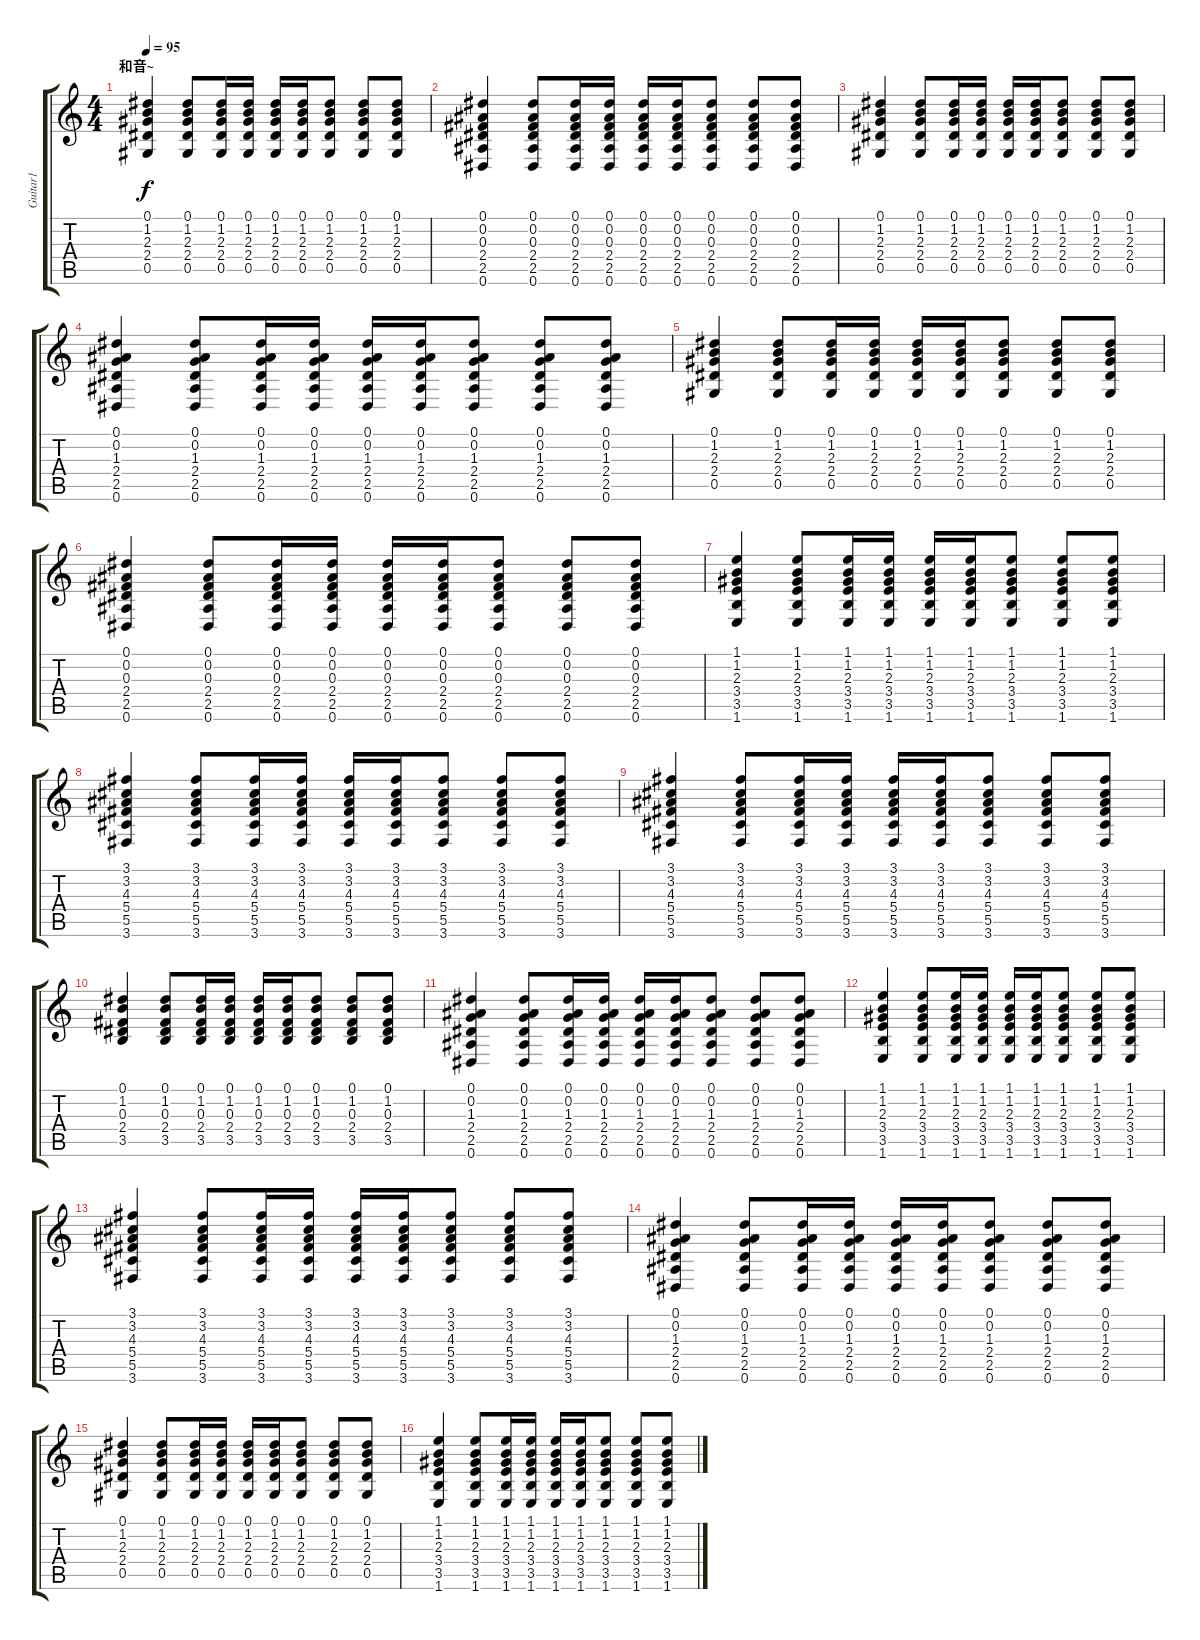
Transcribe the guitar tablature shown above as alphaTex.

\track ("Guitar1" "Guitar1") {instrument acousticguitarsteel}
\staff {score tabs}
\tuning (Eb4 Bb3 Gb3 Db3 Ab2 Eb2) {hide}
\ts (4 4)
\section ("" "和音~")
\tempo 95
\clef g2
\ks c
(0.1 1.2 2.3 2.4 0.5).4{dy f} (0.1 1.2 2.3 2.4 0.5).8 (0.1 1.2 2.3 2.4 0.5).16 (0.1 1.2 2.3 2.4 0.5).16 (0.1 1.2 2.3 2.4 0.5).16 (0.1 1.2 2.3 2.4 0.5).16 (0.1 1.2 2.3 2.4 0.5).8 (0.1 1.2 2.3 2.4 0.5).8 (0.1 1.2 2.3 2.4 0.5).8 |
(0.1 0.2 0.3 2.4 2.5 0.6).4 (0.1 0.2 0.3 2.4 2.5 0.6).8 (0.1 0.2 0.3 2.4 2.5 0.6).16 (0.1 0.2 0.3 2.4 2.5 0.6).16 (0.1 0.2 0.3 2.4 2.5 0.6).16 (0.1 0.2 0.3 2.4 2.5 0.6).16 (0.1 0.2 0.3 2.4 2.5 0.6).8 (0.1 0.2 0.3 2.4 2.5 0.6).8 (0.1 0.2 0.3 2.4 2.5 0.6).8 |
(0.1 1.2 2.3 2.4 0.5).4 (0.1 1.2 2.3 2.4 0.5).8 (0.1 1.2 2.3 2.4 0.5).16 (0.1 1.2 2.3 2.4 0.5).16 (0.1 1.2 2.3 2.4 0.5).16 (0.1 1.2 2.3 2.4 0.5).16 (0.1 1.2 2.3 2.4 0.5).8 (0.1 1.2 2.3 2.4 0.5).8 (0.1 1.2 2.3 2.4 0.5).8 |
(0.1 0.2 1.3 2.4 2.5 0.6).4 (0.1 0.2 1.3 2.4 2.5 0.6).8 (0.1 0.2 1.3 2.4 2.5 0.6).16 (0.1 0.2 1.3 2.4 2.5 0.6).16 (0.1 0.2 1.3 2.4 2.5 0.6).16 (0.1 0.2 1.3 2.4 2.5 0.6).16 (0.1 0.2 1.3 2.4 2.5 0.6).8 (0.1 0.2 1.3 2.4 2.5 0.6).8 (0.1 0.2 1.3 2.4 2.5 0.6).8 |
(0.1 1.2 2.3 2.4 0.5).4 (0.1 1.2 2.3 2.4 0.5).8 (0.1 1.2 2.3 2.4 0.5).16 (0.1 1.2 2.3 2.4 0.5).16 (0.1 1.2 2.3 2.4 0.5).16 (0.1 1.2 2.3 2.4 0.5).16 (0.1 1.2 2.3 2.4 0.5).8 (0.1 1.2 2.3 2.4 0.5).8 (0.1 1.2 2.3 2.4 0.5).8 |
(0.1 0.2 0.3 2.4 2.5 0.6).4 (0.1 0.2 0.3 2.4 2.5 0.6).8 (0.1 0.2 0.3 2.4 2.5 0.6).16 (0.1 0.2 0.3 2.4 2.5 0.6).16 (0.1 0.2 0.3 2.4 2.5 0.6).16 (0.1 0.2 0.3 2.4 2.5 0.6).16 (0.1 0.2 0.3 2.4 2.5 0.6).8 (0.1 0.2 0.3 2.4 2.5 0.6).8 (0.1 0.2 0.3 2.4 2.5 0.6).8 |
(1.1 1.2 2.3 3.4 3.5 1.6).4 (1.1 1.2 2.3 3.4 3.5 1.6).8 (1.1 1.2 2.3 3.4 3.5 1.6).16 (1.1 1.2 2.3 3.4 3.5 1.6).16 (1.1 1.2 2.3 3.4 3.5 1.6).16 (1.1 1.2 2.3 3.4 3.5 1.6).16 (1.1 1.2 2.3 3.4 3.5 1.6).8 (1.1 1.2 2.3 3.4 3.5 1.6).8 (1.1 1.2 2.3 3.4 3.5 1.6).8 |
(3.1 3.2 4.3 5.4 5.5 3.6).4 (3.1 3.2 4.3 5.4 5.5 3.6).8 (3.1 3.2 4.3 5.4 5.5 3.6).16 (3.1 3.2 4.3 5.4 5.5 3.6).16 (3.1 3.2 4.3 5.4 5.5 3.6).16 (3.1 3.2 4.3 5.4 5.5 3.6).16 (3.1 3.2 4.3 5.4 5.5 3.6).8 (3.1 3.2 4.3 5.4 5.5 3.6).8 (3.1 3.2 4.3 5.4 5.5 3.6).8 |
(3.1 3.2 4.3 5.4 5.5 3.6).4 (3.1 3.2 4.3 5.4 5.5 3.6).8 (3.1 3.2 4.3 5.4 5.5 3.6).16 (3.1 3.2 4.3 5.4 5.5 3.6).16 (3.1 3.2 4.3 5.4 5.5 3.6).16 (3.1 3.2 4.3 5.4 5.5 3.6).16 (3.1 3.2 4.3 5.4 5.5 3.6).8 (3.1 3.2 4.3 5.4 5.5 3.6).8 (3.1 3.2 4.3 5.4 5.5 3.6).8 |
(0.1 1.2 0.3 2.4 3.5).4 (0.1 1.2 0.3 2.4 3.5).8 (0.1 1.2 0.3 2.4 3.5).16 (0.1 1.2 0.3 2.4 3.5).16 (0.1 1.2 0.3 2.4 3.5).16 (0.1 1.2 0.3 2.4 3.5).16 (0.1 1.2 0.3 2.4 3.5).8 (0.1 1.2 0.3 2.4 3.5).8 (0.1 1.2 0.3 2.4 3.5).8 |
(0.1 0.2 1.3 2.4 2.5 0.6).4 (0.1 0.2 1.3 2.4 2.5 0.6).8 (0.1 0.2 1.3 2.4 2.5 0.6).16 (0.1 0.2 1.3 2.4 2.5 0.6).16 (0.1 0.2 1.3 2.4 2.5 0.6).16 (0.1 0.2 1.3 2.4 2.5 0.6).16 (0.1 0.2 1.3 2.4 2.5 0.6).8 (0.1 0.2 1.3 2.4 2.5 0.6).8 (0.1 0.2 1.3 2.4 2.5 0.6).8 |
(1.1 1.2 2.3 3.4 3.5 1.6).4 (1.1 1.2 2.3 3.4 3.5 1.6).8 (1.1 1.2 2.3 3.4 3.5 1.6).16 (1.1 1.2 2.3 3.4 3.5 1.6).16 (1.1 1.2 2.3 3.4 3.5 1.6).16 (1.1 1.2 2.3 3.4 3.5 1.6).16 (1.1 1.2 2.3 3.4 3.5 1.6).8 (1.1 1.2 2.3 3.4 3.5 1.6).8 (1.1 1.2 2.3 3.4 3.5 1.6).8 |
(3.1 3.2 4.3 5.4 5.5 3.6).4 (3.1 3.2 4.3 5.4 5.5 3.6).8 (3.1 3.2 4.3 5.4 5.5 3.6).16 (3.1 3.2 4.3 5.4 5.5 3.6).16 (3.1 3.2 4.3 5.4 5.5 3.6).16 (3.1 3.2 4.3 5.4 5.5 3.6).16 (3.1 3.2 4.3 5.4 5.5 3.6).8 (3.1 3.2 4.3 5.4 5.5 3.6).8 (3.1 3.2 4.3 5.4 5.5 3.6).8 |
(0.1 0.2 1.3 2.4 2.5 0.6).4 (0.1 0.2 1.3 2.4 2.5 0.6).8 (0.1 0.2 1.3 2.4 2.5 0.6).16 (0.1 0.2 1.3 2.4 2.5 0.6).16 (0.1 0.2 1.3 2.4 2.5 0.6).16 (0.1 0.2 1.3 2.4 2.5 0.6).16 (0.1 0.2 1.3 2.4 2.5 0.6).8 (0.1 0.2 1.3 2.4 2.5 0.6).8 (0.1 0.2 1.3 2.4 2.5 0.6).8 |
(0.1 1.2 2.3 2.4 0.5).4 (0.1 1.2 2.3 2.4 0.5).8 (0.1 1.2 2.3 2.4 0.5).16 (0.1 1.2 2.3 2.4 0.5).16 (0.1 1.2 2.3 2.4 0.5).16 (0.1 1.2 2.3 2.4 0.5).16 (0.1 1.2 2.3 2.4 0.5).8 (0.1 1.2 2.3 2.4 0.5).8 (0.1 1.2 2.3 2.4 0.5).8 |
(1.1 1.2 2.3 3.4 3.5 1.6).4 (1.1 1.2 2.3 3.4 3.5 1.6).8 (1.1 1.2 2.3 3.4 3.5 1.6).16 (1.1 1.2 2.3 3.4 3.5 1.6).16 (1.1 1.2 2.3 3.4 3.5 1.6).16 (1.1 1.2 2.3 3.4 3.5 1.6).16 (1.1 1.2 2.3 3.4 3.5 1.6).8 (1.1 1.2 2.3 3.4 3.5 1.6).8 (1.1 1.2 2.3 3.4 3.5 1.6).8
